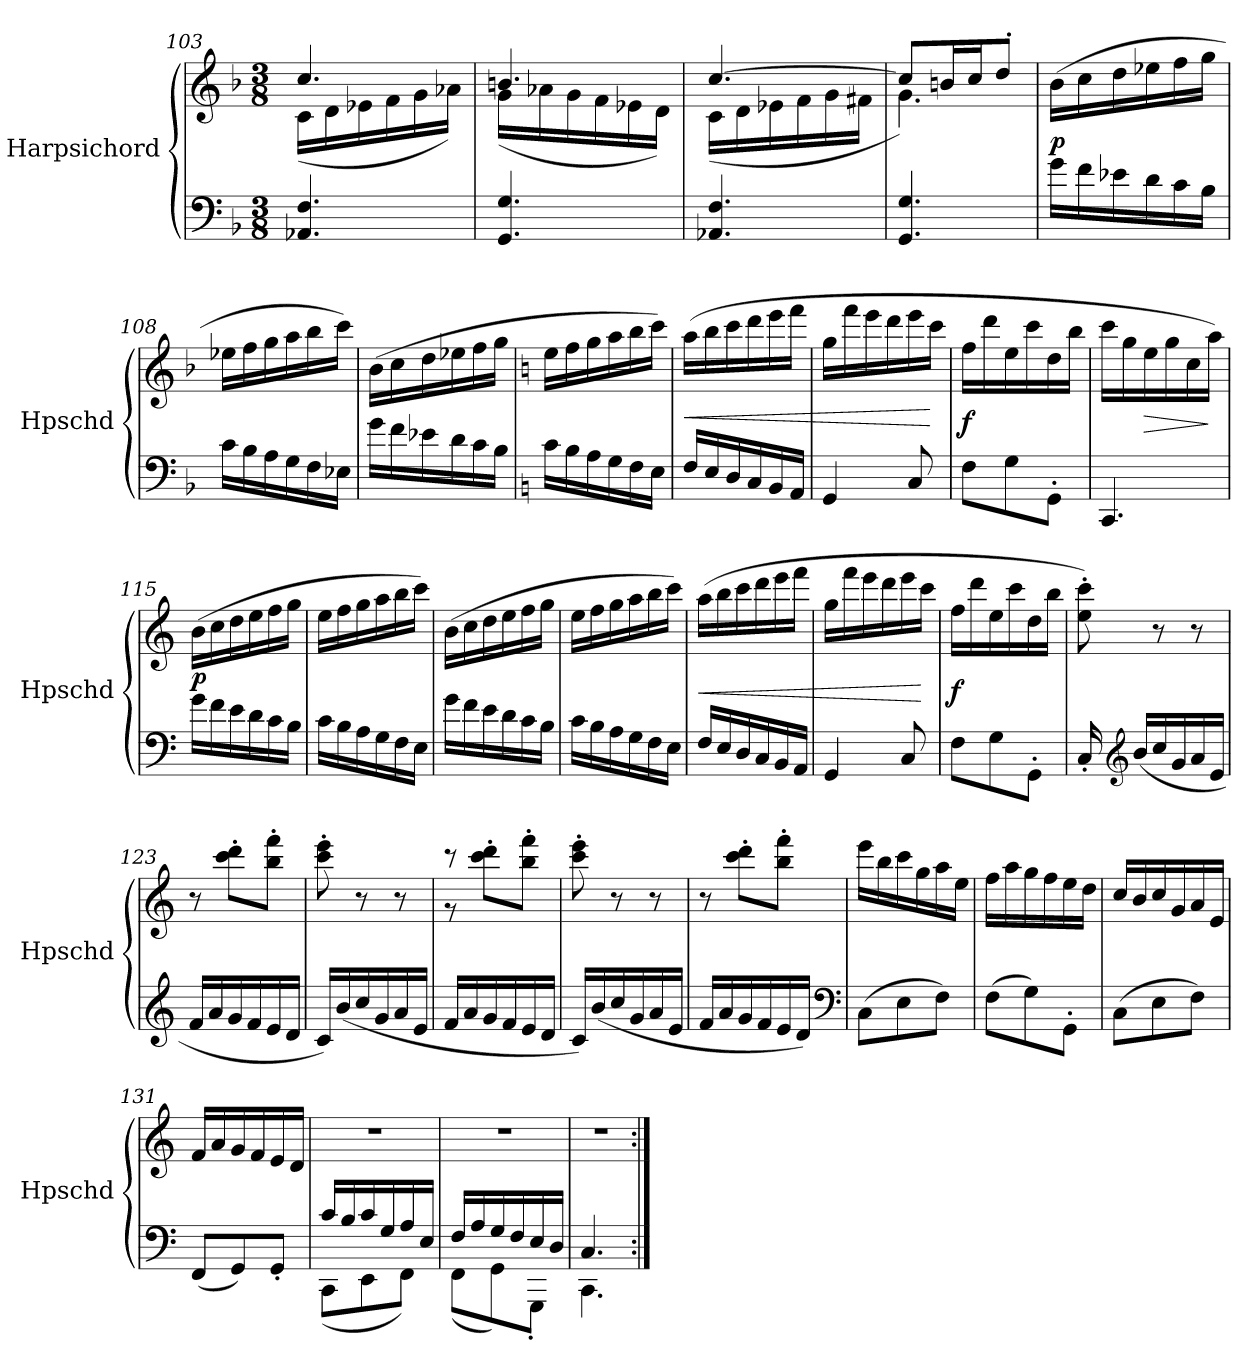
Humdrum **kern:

**kern	**kern	**dynam
*part1	*part1	*part1
*staff2	*staff1	*staff1/2
*I"Harpsichord	*	*
*I'Hpschd	*	*
*clefF4	*clefG2	*
*k[b-]	*k[b-]	*
*M3/8	*M3/8	*
=103	=103	=103
*	*^	*
4.AA-X/ 4.F/	4.cc/	(16c\LL	.
.	.	16d\	.
.	.	16e-X\	.
.	.	16f\	.
.	.	16g\	.
.	.	16a-X\JJ)	.
=104	=104	=104	=104
4.GG/ 4.G/	4.bn/	(16g\LL	.
.	.	16a-X\	.
.	.	16g\	.
.	.	16f\	.
.	.	16e-X\	.
.	.	16d\JJ)	.
=105	=105	=105	=105
4.AA-X/ 4.F/	[4.cc/	(16c\LL	.
.	.	16d\	.
.	.	16e-X\	.
.	.	16f\	.
.	.	16g\	.
.	.	16f#X\JJ	.
=106	=106	=106	=106
4.GG/ 4.G/	8cc/L]	4.g\)	.
.	16bn/L	.	.
.	16cc/J	.	.
.	8dd'/J	.	.
*	*v	*v	*
=107	=107	=107
16g\LL	(16b-\LL	p
16f\	16cc\	.
16e-X\	16dd\	.
16d\	16ee-X\	.
16c\	16ff\	.
16B-\JJ	16gg\JJ	.
=108	=108	=108
16c\LL	16ee-X\LL	.
16B-\	16ff\	.
16A\	16gg\	.
16G\	16aa\	.
16F\	16bb-\	.
16E-X\JJ	16ccc\JJ)	.
=109	=109	=109
16g\LL	(16b-\LL	.
16f\	16cc\	.
16e-X\	16dd\	.
16d\	16ee-X\	.
16c\	16ff\	.
16B-\JJ	16gg\JJ	.
=110	=110	=110
*k[]	*k[]	*
16c\LL	16ee\LL	.
16B\	16ff\	.
16A\	16gg\	.
16G\	16aa\	.
16F\	16bb\	.
16E\JJ	16ccc\JJ)	.
=111	=111	=111
16F/LL	(16aa\LL	<
16E/	16bb\	.
16D/	16ccc\	.
16C/	16ddd\	.
16BB/	16eee\	.
16AA/JJ	16fff\JJ	.
=112	=112	=112
4GG/	16gg\LL	.
.	16fff\	.
.	16eee\	.
.	16ddd\	.
8C/	16eee\	.
.	16ccc\JJ	[
=113	=113	=113
8F\L	16ff\LL	f
.	16ddd\	.
8G\	16ee\	.
.	16ccc\	.
8GG'\J	16dd\	.
.	16bb\JJ	.
=114	=114	=114
4.CC/	16ccc\LL	.
.	16gg\	.
.	16ee\	>
.	16gg\	.
.	16cc\	.
.	16aa\JJ)	]
=115	=115	=115
16g\LL	(16b\LL	p
16f\	16cc\	.
16e\	16dd\	.
16d\	16ee\	.
16c\	16ff\	.
16B\JJ	16gg\JJ	.
=116	=116	=116
16c\LL	16ee\LL	.
16B\	16ff\	.
16A\	16gg\	.
16G\	16aa\	.
16F\	16bb\	.
16E\JJ	16ccc\JJ)	.
=117	=117	=117
16g\LL	(16b\LL	.
16f\	16cc\	.
16e\	16dd\	.
16d\	16ee\	.
16c\	16ff\	.
16B\JJ	16gg\JJ	.
=118	=118	=118
16c\LL	16ee\LL	.
16B\	16ff\	.
16A\	16gg\	.
16G\	16aa\	.
16F\	16bb\	.
16E\JJ	16ccc\JJ)	.
=119	=119	=119
16F/LL	(16aa\LL	<
16E/	16bb\	.
16D/	16ccc\	.
16C/	16ddd\	.
16BB/	16eee\	.
16AA/JJ	16fff\JJ	.
=120	=120	=120
4GG/	16gg\LL	.
.	16fff\	.
.	16eee\	.
.	16ddd\	.
8C/	16eee\	.
.	16ccc\JJ	[
=121	=121	=121
8F\L	16ff\LL	f
.	16ddd\	.
8G\	16ee\	.
.	16ccc\	.
8GG'\J	16dd\	.
.	16bb\JJ	.
=122	=122	=122
16C'/	8ee'\ 8ccc'\)	.
*clefG2	*	*
(16b/LL	.	.
16cc/	8r	.
16g/	.	.
16a/	8r	.
16e/JJ	.	.
=123	=123	=123
16f/LL	8r	.
16a/	.	.
16g/	8ccc'\ 8ddd'\L	.
16f/	.	.
16e/	8bb'\ 8fff'\J	.
16d/JJ	.	.
=124	=124	=124
16c/LL)	8ccc'\ 8eee'\	.
(16b/	.	.
16cc/	8r	.
16g/	.	.
16a/	8r	.
16e/JJ	.	.
=125	=125	=125
*	*^	*
16f/LL	8r	8r	.
16a/	.	.	.
16g/	8ccc'\ 8ddd'\L	4ryy	.
16f/	.	.	.
16e/	8bb'\ 8fff'\J	.	.
16d/JJ	.	.	.
*	*v	*v	*
=126	=126	=126
16c/LL)	8ccc'\ 8eee'\	.
(16b/	.	.
16cc/	8r	.
16g/	.	.
16a/	8r	.
16e/JJ	.	.
=127	=127	=127
16f/LL	8r	.
16a/	.	.
16g/	8ccc'\ 8ddd'\L	.
16f/	.	.
16e/	8bb'\ 8fff'\J	.
16d/JJ)	.	.
*clefF4	*	*
=128	=128	=128
(8C\L	16eee\LL	.
.	16bb\	.
8E\	16ccc\	.
.	16gg\	.
8F\J)	16aa\	.
.	16ee\JJ	.
=129	=129	=129
(8F\L	16ff\LL	.
.	16aa\	.
8G\)	16gg\	.
.	16ff\	.
8GG'\J	16ee\	.
.	16dd\JJ	.
=130	=130	=130
(8C\L	16cc/LL	.
.	16b/	.
8E\	16cc/	.
.	16g/	.
8F\J)	16a/	.
.	16e/JJ	.
=131	=131	=131
(8FF/L	16f/LL	.
.	16a/	.
8GG/)	16g/	.
.	16f/	.
8GG'/J	16e/	.
.	16d/JJ	.
=132	=132	=132
*^	*	*
16c/LL	(8CC\L	4.r	.
16B/	.	.	.
16c/	8EE\	.	.
16G/	.	.	.
16A/	8FF\J)	.	.
16E/JJ	.	.	.
=133	=133	=133	=133
16F/LL	(8FF\L	4.r	.
16A/	.	.	.
16G/	8GG\)	.	.
16F/	.	.	.
16E/	8GGG'\J	.	.
16D/JJ	.	.	.
=134	=134	=134	=134
4.C/	4.CC\	4.r	.
*v	*v	*	*
=:|!	=:|!	=:|!
*-	*-	*-
